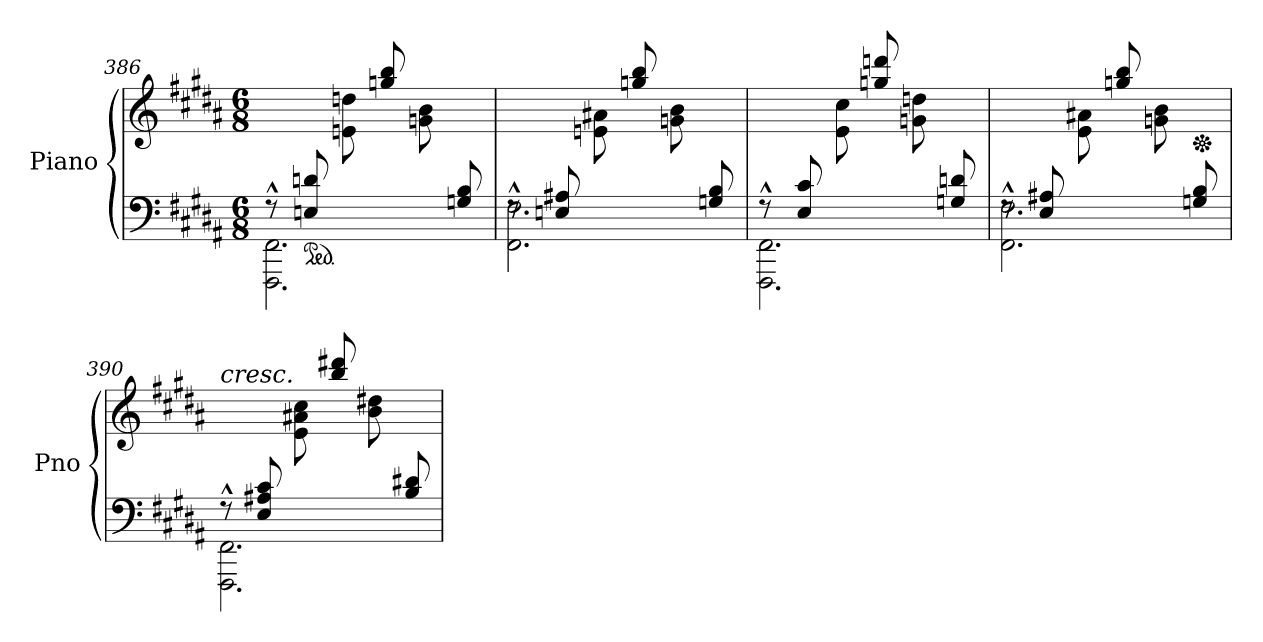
**kern	**kern
*part1	*part1
*staff2	*staff1
*I"Piano	*
*I'Pno	*
*clefF4	*clefG2
*k[f#c#g#d#a#]	*k[f#c#g#d#a#]
*M6/8	*M6/8
=386	=386
*^	*^
*	*^	*	*
8ryy	8rF	2.FFF#\^^ 2.FF#\^^	8ryy	4ryy
*ped	*	*	*	*
8En/ 8dn/	8ryy	.	8ryy	.
4.ryy	8ryy	.	8ryy	8en\ 8ddn\
.	8ryy	.	8ggn/ 8bb/	8ryy
.	8ryy	.	8ryy	8gn\ 8b\
8Gn/ 8B/	8ryy	.	8ryy	8ryy
=387	=387	=387	=387	=387
8ryy	8rF	2.FF#\^^ 2.F#\^^	8ryy	4ryy
8En/ 8A#X/	8ryy	.	8ryy	.
4.ryy	8ryy	.	8ryy	8en\ 8a#X\
.	8ryy	.	8ggn/ 8bb/	8ryy
.	8ryy	.	8ryy	8gn\ 8b\
8Gn/ 8B/	8ryy	.	8ryy	8ryy
=388	=388	=388	=388	=388
8ryy	8rF	2.FFF#\^^ 2.FF#\^^	8ryy	4ryy
8E/ 8c#/	8ryy	.	8ryy	.
4.ryy	8ryy	.	8ryy	8e\ 8cc#\
.	8ryy	.	8ggn/ 8dddn/	8ryy
.	8ryy	.	8ryy	8gn\ 8ddn\
8Gn/ 8dn/	8ryy	.	8ryy	8ryy
=389	=389	=389	=389	=389
8ryy	8rF	2.FF#\^^ 2.F#\^^	8ryy	4ryy
8E/ 8A#X/	8ryy	.	8ryy	.
4.ryy	8ryy	.	8ryy	8e\ 8a#X\
.	8ryy	.	8ggn/ 8bb/	8ryy
.	8ryy	.	8ryy	8gn\ 8b\
*	*	*	*Xped	*
8Gn/ 8B/	8ryy	.	8ryy	8ryy
!!LO:LB:g=z	!!
=390	=390	=390	=390	=390
!	!	!	!LO:TX:a:i:t=cresc.	!
8ryy	8rF	2.FFF#\^^ 2.FF#\^^	8ryy	4ryy
8E/ 8A#X/ 8c#/	8ryy	.	8ryy	.
4.ryy	8ryy	.	8ryy	8e\ 8a#X\ 8cc#\
.	8ryy	.	8bb/ 8ddd#X/	8ryy
.	8ryy	.	8ryy	8b\ 8dd#X\
8B/ 8d#X/	8ryy	.	8ryy	8ryy
*v	*v	*v	*	*
*	*v	*v
=	=
*-	*-
